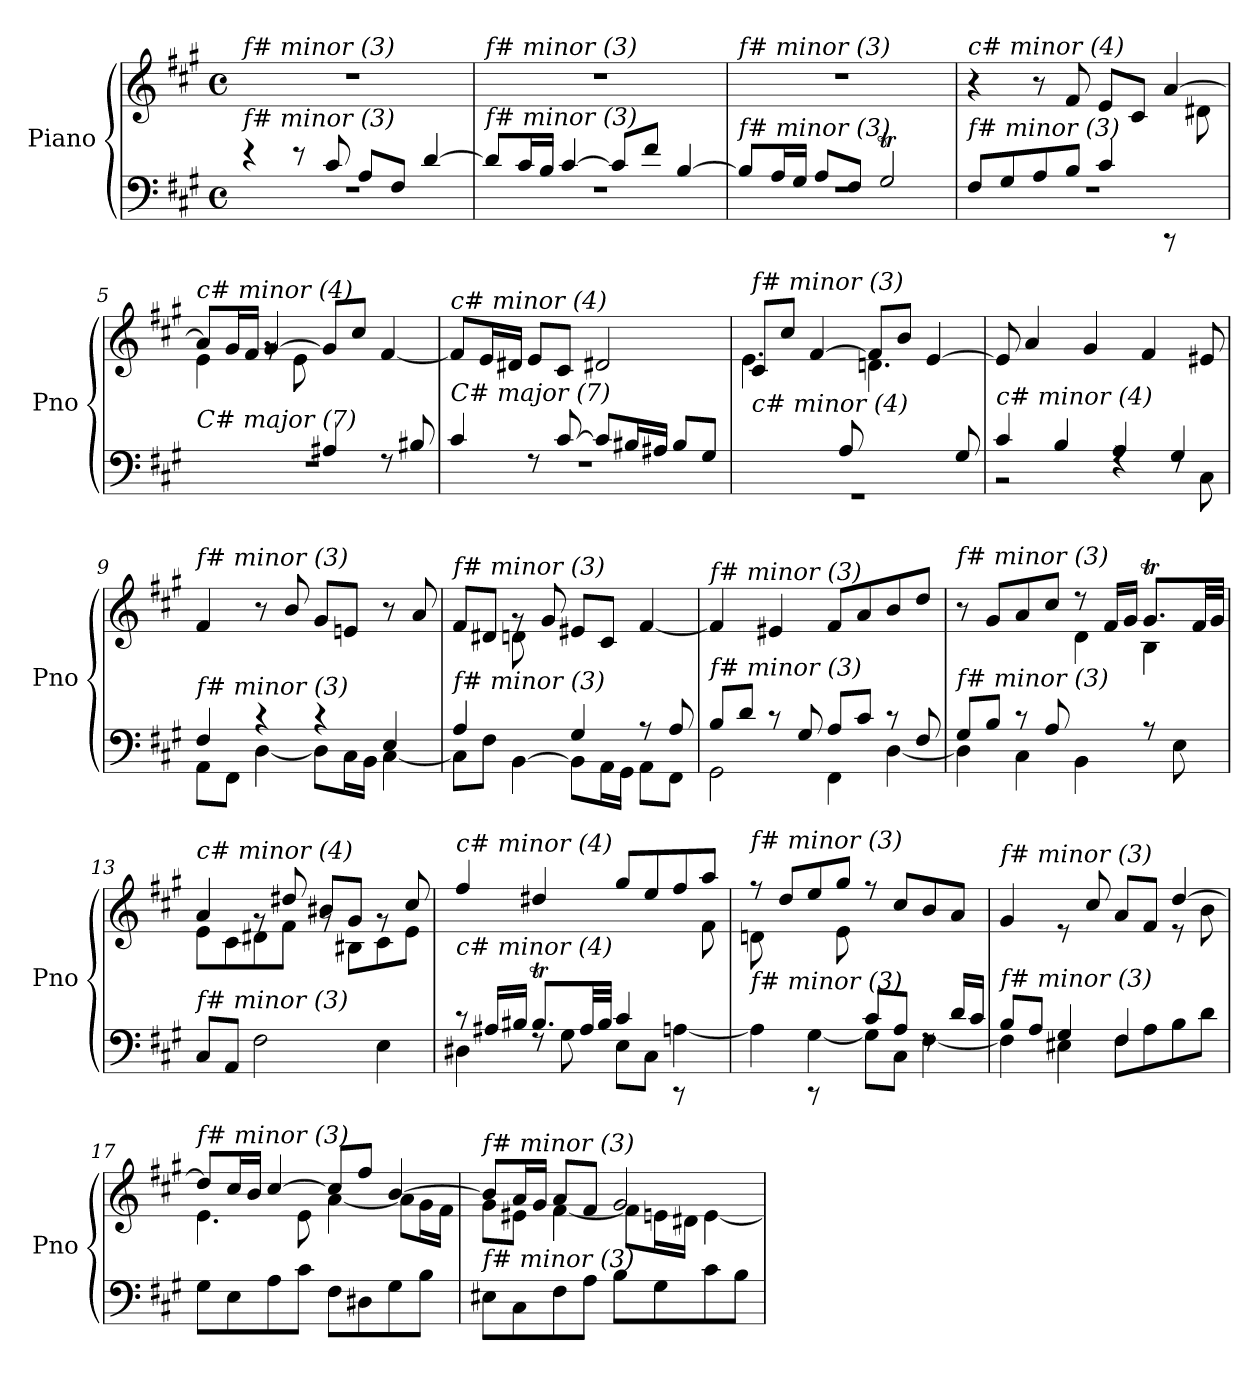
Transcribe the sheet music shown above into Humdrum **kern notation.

**kern	**kern
*part1	*part1
*staff2	*staff1
*I"Piano	*
*I'Pno	*
*clefF4	*clefG2
*k[f#c#g#]	*k[f#c#g#]
*M4/4	*M4/4
*met(c)	*met(c)
=1	=1
*^	*
!	!	!LO:TX:i:t=f# minor (3)
!LO:TX:i:t=f# minor (3)	!	!
4r	1rF	1r
8r	.	.
8c#/	.	.
8A/L	.	.
8F#/J	.	.
[4d/	.	.
=2	=2	=2
!	!	!LO:TX:i:t=f# minor (3)
!LO:TX:i:t=f# minor (3)	!	!
8d/L]	1rF	1r
16c#/L	.	.
16B/JJ	.	.
[4c#/	.	.
8c#/L]	.	.
8f#/J	.	.
[4B/	.	.
=3	=3	=3
!	!	!LO:TX:i:t=f# minor (3)
!LO:TX:i:t=f# minor (3)	!	!
8B/L]	1rF	1r
16A/L	.	.
16G#/JJ	.	.
8A/L	.	.
8F#/J	.	.
2G#t/	.	.
=4	=4	=4
*	*	*^
!	!	!LO:TX:i:t=c# minor (4)	!
!LO:TX:i:t=f# minor (3)	!	!	!
8F#/L	1rF	4r	2..ryy
8G#/	.	.	.
8A/	.	8r	.
8B/J	.	8f#/	.
4c#/	.	8e/L	.
.	.	8c#/J	.
8rCC	.	[4a/	.
8ryy	.	.	8d#X\
=5	=5	=5	=5
*	*^	*	*
!	!	!	!LO:TX:i:t=c# minor (4)	!
!LO:TX:i:t=C# major (7)	!	!	!	!
2ryy	2ryy	1rF	8a/L]	4e\
.	.	.	16g#/L	.
.	.	.	16f#/JJ	.
.	.	.	[4g#/	8rg
.	.	.	.	8e\
2ryy	4A#X/	.	8g#/L]	2ryy
.	.	.	8cc#/J	.
.	8rF	.	[4f#/	.
.	8B#X/	.	.	.
*	*v	*v	*	*
*	*	*v	*v
!!LO:LB:g=z
=6	=6	=6
!	!	!LO:TX:i:t=c# minor (4)
!LO:TX:i:t=C# major (7)	!	!
4c#/	1rF	8f#/L]
.	.	16e/L
.	.	16d#X/JJ
8rF	.	8e/L
[8c#/	.	8c#/J
8c#/L]	.	2d#X/
16B#X/L	.	.
16A#X/JJ	.	.
8B#/L	.	.
8G#/J	.	.
=7	=7	=7
*	*	*^
!	!	!LO:TX:i:t=f# minor (3)	!
!LO:TX:i:t=c# minor (4)	!	!	!
4.ryy	1rGG	8c#/L	4.e\
.	.	8cc#/J	.
.	.	[4f#/	.
8A/	.	.	8ryy
4.ryy	.	8f#/L]	4.dn\
.	.	8b/J	.
.	.	[4e/	.
8G#/	.	.	8ryy
=8	=8	=8	=8
!	!	!LO:TX:i:t=f# minor (3)	!
!LO:TX:i:t=c# minor (4)	!	!	!
*	*	*v	*v
4c#/	2r	8e/]
.	.	4a/
4B/	.	.
.	.	4g#/
4A/	4rF	.
.	.	4f#/
4G#/	8rF	.
.	8C#\	8e#X/
=9	=9	=9
!	!	!LO:TX:i:t=f# minor (3)
!LO:TX:i:t=f# minor (3)	!	!
4F#/	8AA\L	4f#/
.	8FF#\J	.
4r	[4D\	8r
.	.	8b/
4r	8D\L]	8g#/L
.	16C#\L	8en/J
.	16BB\JJ	.
4E/	[4C#\	8r
.	.	8a/
!!LO:LB:g=z
=10	=10	=10
*	*^	*^
!	!	!	!LO:TX:i:t=f# minor (3)	!
!LO:TX:i:t=f# minor (3)	!	!	!	!
4ryy	4A/	8C#\L]	8f#/L	4ryy
.	.	8F#\J	8d#X/J	.
8ryy	4ryy	[4BB\	8rg	8dn\L
8B/J	.	.	8g#/	8ryy
2ryy	4G#/	8BB\L]	8e#X/L	2ryy
.	.	16AA\L	8c#/J	.
.	.	16GG#\JJ	.	.
.	8r	8AA\L	[4f#/	.
.	8A/	8FF#\J	.	.
*	*	*	*v	*v
=11	=11	=11	=11
!	!	!	!LO:TX:i:t=f# minor (3)
!LO:TX:i:t=f# minor (3)	!	!	!
*	*v	*v	*
8B/L	2GG#\	4f#/]
8d/J	.	.
8r	.	4e#X/
8G#/	.	.
8A/L	4FF#\	8f#/L
8c#/J	.	8a/
8r	[4D\	8b/
8F#/	.	8dd/J
=12	=12	=12
*	*	*^
!	!	!LO:TX:i:t=f# minor (3)	!
!LO:TX:i:t=f# minor (3)	!	!	!
8G#/L	4D\]	8r	2ryy
8B/J	.	8g#/L	.
8r	4C#\	8a/	.
8A/	.	8cc#/J	.
2ryy	4BB\	8rdd	4d\
.	.	16f#/LL	.
.	.	16g#/JJ	.
.	8rA	8.g#t/L	4B\
.	8E\	.	.
.	.	32f#/LL	.
.	.	32g#/JJJ	.
*v	*v	*	*
=13	=13	=13
!	!LO:TX:i:t=c# minor (4)	!
!LO:TX:i:t=f# minor (3)	!	!
8C#/L	4a/	8e\L
8AA/J	.	8c#\
2F#\	8rg	8d#X\
.	8dd#X/	8f#\J
.	8b#X/L	8rg
.	8g#/J	8B#X\L
4E\	8rg	8c#\
.	8cc#/	8e\J
!!LO:LB:g=z	!!
=14	=14	=14
*^	*	*
!	!	!LO:TX:i:t=c# minor (4)	!
!LO:TX:i:t=c# minor (4)	!	!	!
8r	4D#X\	4ff#/	2..ryy
16A#X/LL	.	.	.
16B#X/JJ	.	.	.
8.B#t/L	8rF	4dd#X/	.
.	8G#\	.	.
32A#/LL	.	.	.
32B#/JJJ	.	.	.
4c#/	8E\L	8gg#/L	.
.	8C#\J	8ee/	.
8rCC	[4An\	8ff#/	.
8ryy	.	8aa/J	8f#\
=15	=15	=15	=15
!	!	!LO:TX:i:t=f# minor (3)	!
!LO:TX:i:t=f# minor (3)	!	!	!
8ryy	4A\]	8rff	8dn\L
8B/J	.	8dd/L	4ryy
8rCC	[4G#\	8ee/	.
8ryy	.	8gg#/J	8e\
8c#/L	8G#\L]	8rff	2ryy
8A/J	8C#\J	8cc#/L	.
8rF	[4F#\	8b/	.
16d/LL	.	8a/J	.
16c#/JJ	.	.	.
=16	=16	=16	=16
*	*^	*	*
!	!	!	!LO:TX:i:t=f# minor (3)	!
!LO:TX:i:t=f# minor (3)	!	!	!	!
2.ryy	8B/L	4F#\]	4g#/	2.ryy
.	8A/J	.	.	.
.	4G#/	4E#X\	8re	.
.	.	.	8cc#/	.
.	4F#/	8F#\L	8a/L	.
.	.	8A\	8f#/J	.
4ryy	4ryy	8B\	[4dd/	8r
.	.	8d\J	.	8b\
=17	=17	=17	=17	=17
!	!	!	!LO:TX:i:t=f# minor (3)	!
!LO:TX:i:t=c# minor (4)	!	!	!	!
*v	*v	*v	*	*
8G#\L	8dd/L]	4.e\
8E\	16cc#/L	.
.	16b/JJ	.
8A\	[4cc#/	.
8c#\J	.	8e\
8F#\L	8cc#/L]	[4a\
8D#X\	8ff#/J	.
8G#\	[4b/	8a\L]
8B\J	.	16g#\L
.	.	16f#\JJ
!!LO:LB:g=z	!!
=18	=18	=18
!	!LO:TX:i:t=f# minor (3)	!
!LO:TX:i:t=f# minor (3)	!	!
8E#X\L	8b/L]	8g#\L
8C#\	16a/L	8e#X\J
.	16g#/JJ	.
8F#\	8a/L	[4f#\
8A\J	8f#/J	.
8B\L	2g#/	8f#\L]
8G#\	.	16en\L
.	.	16d#X\JJ
8c#\	.	[4e\
8B\J	.	.
*	*v	*v
=	=
*-	*-
